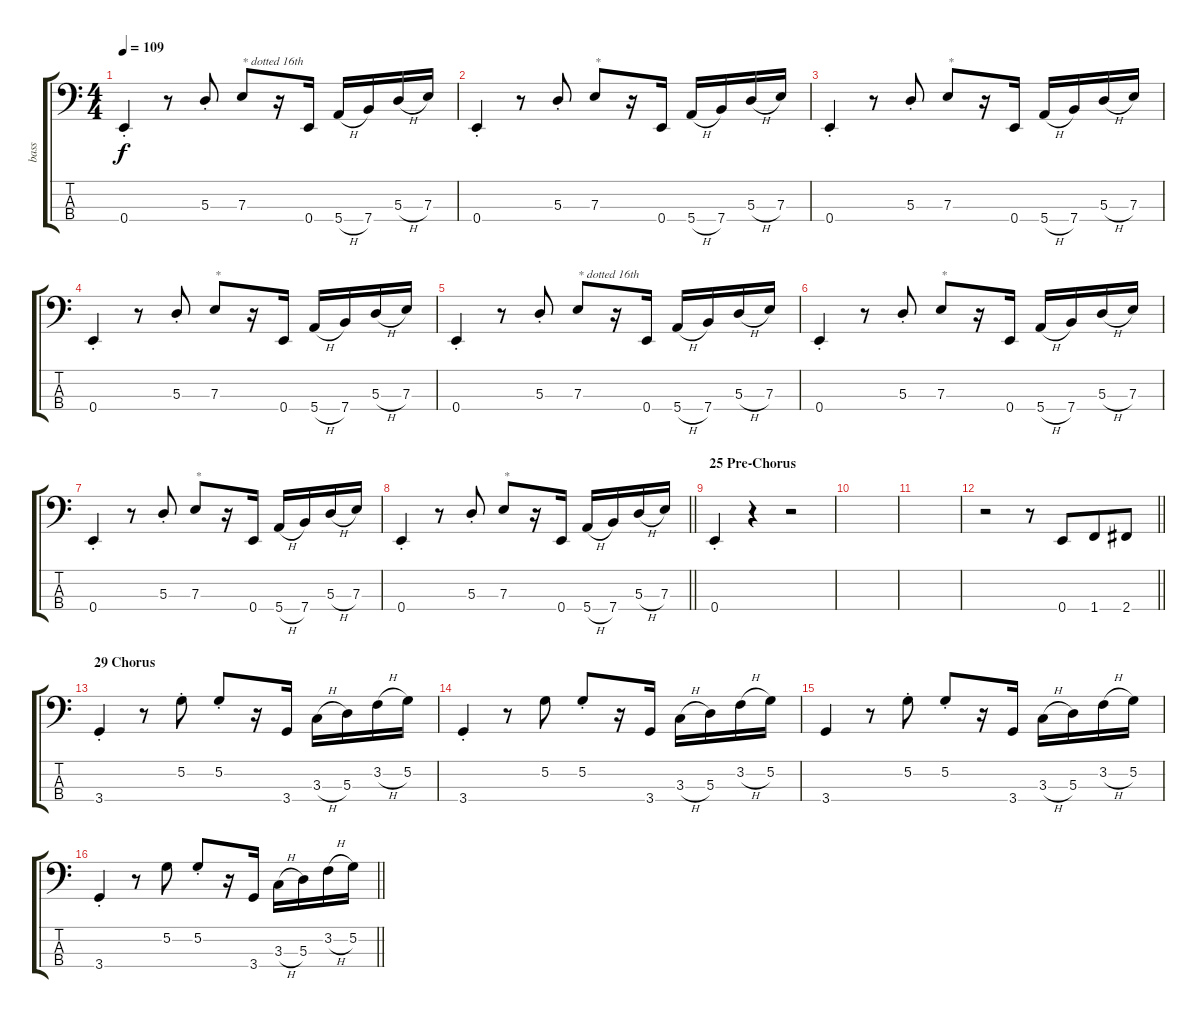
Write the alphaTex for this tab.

\track ("bass" "bass") {instrument electricbassfinger}
\staff {score tabs}
\tuning (G2 D2 A1 E1) {hide}
\ts (4 4)
\tempo 109
\clef f4
\ks c
0.4{st}.4{dy f beam Up} r.8 5.3{st}.8{beam Up} 7.3.8{txt "* dotted 16th" beam Up} r.16 0.4.16{beam Up} 5.4{h}.16{beam Up} 7.4.16{beam Up} 5.3{h}.16{beam Up} 7.3.16{beam Up} |
0.4{st}.4{beam Up} r.8 5.3{st}.8{beam Up} 7.3.8{txt "*" beam Up} r.16 0.4.16{beam Up} 5.4{h}.16{beam Up} 7.4.16{beam Up} 5.3{h}.16{beam Up} 7.3.16{beam Up} |
0.4{st}.4{beam Up} r.8 5.3{st}.8{beam Up} 7.3.8{txt "*" beam Up} r.16 0.4.16{beam Up} 5.4{h}.16{beam Up} 7.4.16{beam Up} 5.3{h}.16{beam Up} 7.3.16{beam Up} |
0.4{st}.4{beam Up} r.8 5.3{st}.8{beam Up} 7.3.8{txt "*" beam Up} r.16 0.4.16{beam Up} 5.4{h}.16{beam Up} 7.4.16{beam Up} 5.3{h}.16{beam Up} 7.3.16{beam Up} |
0.4{st}.4{beam Up} r.8 5.3{st}.8{beam Up} 7.3.8{txt "* dotted 16th" beam Up} r.16 0.4.16{beam Up} 5.4{h}.16{beam Up} 7.4.16{beam Up} 5.3{h}.16{beam Up} 7.3.16{beam Up} |
0.4{st}.4{beam Up} r.8 5.3{st}.8{beam Up} 7.3.8{txt "*" beam Up} r.16 0.4.16{beam Up} 5.4{h}.16{beam Up} 7.4.16{beam Up} 5.3{h}.16{beam Up} 7.3.16{beam Up} |
0.4{st}.4{beam Up} r.8 5.3{st}.8{beam Up} 7.3.8{txt "*" beam Up} r.16 0.4.16{beam Up} 5.4{h}.16{beam Up} 7.4.16{beam Up} 5.3{h}.16{beam Up} 7.3.16{beam Up} |
\barLineRight lightlight
0.4{st}.4{beam Up} r.8 5.3{st}.8{beam Up} 7.3.8{txt "*" beam Up} r.16 0.4.16{beam Up} 5.4{h}.16{beam Up} 7.4.16{beam Up} 5.3{h}.16{beam Up} 7.3.16{beam Up} |
\section ("" "25 Pre-Chorus")
0.4{st}.4 r.4 r.2 |
|
|
\barLineRight lightlight
r.2 r.8 0.4.8{beam merge} 1.4.8 2.4.8 |
\section ("" "29 Chorus")
3.4{st}.4 r.8 5.2{st}.8 5.2{st}.8 r.16 3.4.16 3.3{h}.16 5.3.16 3.2{h}.16 5.2.16 |
3.4{st}.4 r.8 5.2.8 5.2{st}.8 r.16 3.4.16 3.3{h}.16 5.3.16 3.2{h}.16 5.2.16 |
3.4.4 r.8 5.2{st}.8 5.2{st}.8 r.16 3.4.16 3.3{h}.16 5.3.16 3.2{h}.16 5.2.16 |
\barLineRight lightlight
3.4{st}.4 r.8 5.2.8 5.2{st}.8 r.16 3.4.16 3.3{h}.16 5.3.16 3.2{h}.16 5.2.16
